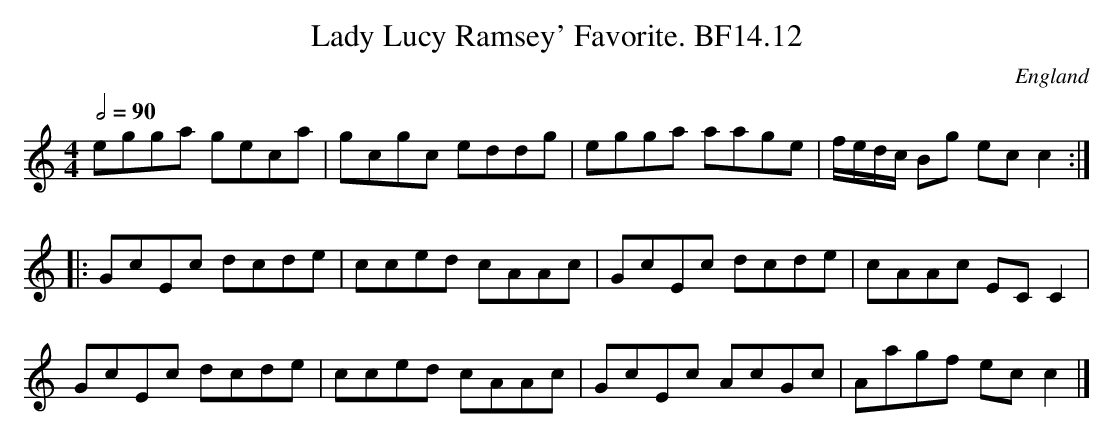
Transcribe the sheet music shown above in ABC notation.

X:1
T:Lady Lucy Ramsey' Favorite. BF14.12
L:1/8
M:4/4
O:England
Q:1/2=90
K:C
egga geca|gcgc eddg|egga aage|f/e/d/c/ Bg ecc2:|!
|:GcEc dcde|cced cAAc|GcEc dcde |cAAc ECC2|!
GcEc dcde|cced cAAc|GcEc AcGc|Aagf ecc2|]
